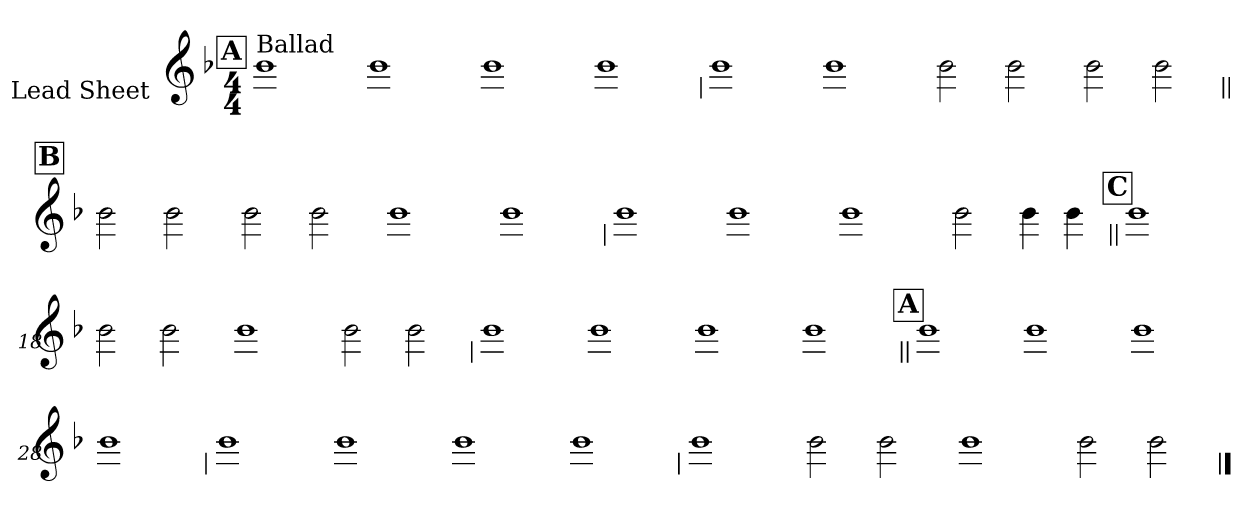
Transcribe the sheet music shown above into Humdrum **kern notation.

**kern
*part1
*staff1
*I"Lead Sheet
*stria0
*clefG2
*k[b-]
*F:
*M4/4
!!LO:REH:place=s1:a:t=A
=1||
!LO:TX:a:t=Ballad
1b-
=2-
1b-
=3-
1b-
=4-
1b-
!!LO:LB:g=z
=5
1b-
=6-
1b-
=7-
2b-
2b-
=8-
2b-
2b-
!!LO:LB:g=z
!!LO:REH:place=s1:a:t=B
=9||
2b-
2b-
=10-
2b-
2b-
=11-
1b-
=12-
1b-
!!LO:LB:g=z
=13
1b-
=14-
1b-
=15-
1b-
=16-
2b-
4b-
4b-
!!LO:LB:g=z
!!LO:REH:place=s1:a:t=C
=17||
1b-
=18-
2b-
2b-
=19-
1b-
=20-
2b-
2b-
!!LO:LB:g=z
=21
1b-
=22-
1b-
=23-
1b-
=24-
1b-
!!LO:LB:g=z
!!LO:REH:place=s1:a:t=A
=25||
1b-
=26-
1b-
=27-
1b-
=28-
1b-
!!LO:LB:g=z
=29
1b-
=30-
1b-
=31-
1b-
=32-
1b-
!!LO:LB:g=z
=33
1b-
=34-
2b-
2b-
=35-
1b-
=36-
2b-
2b-
==
*-
